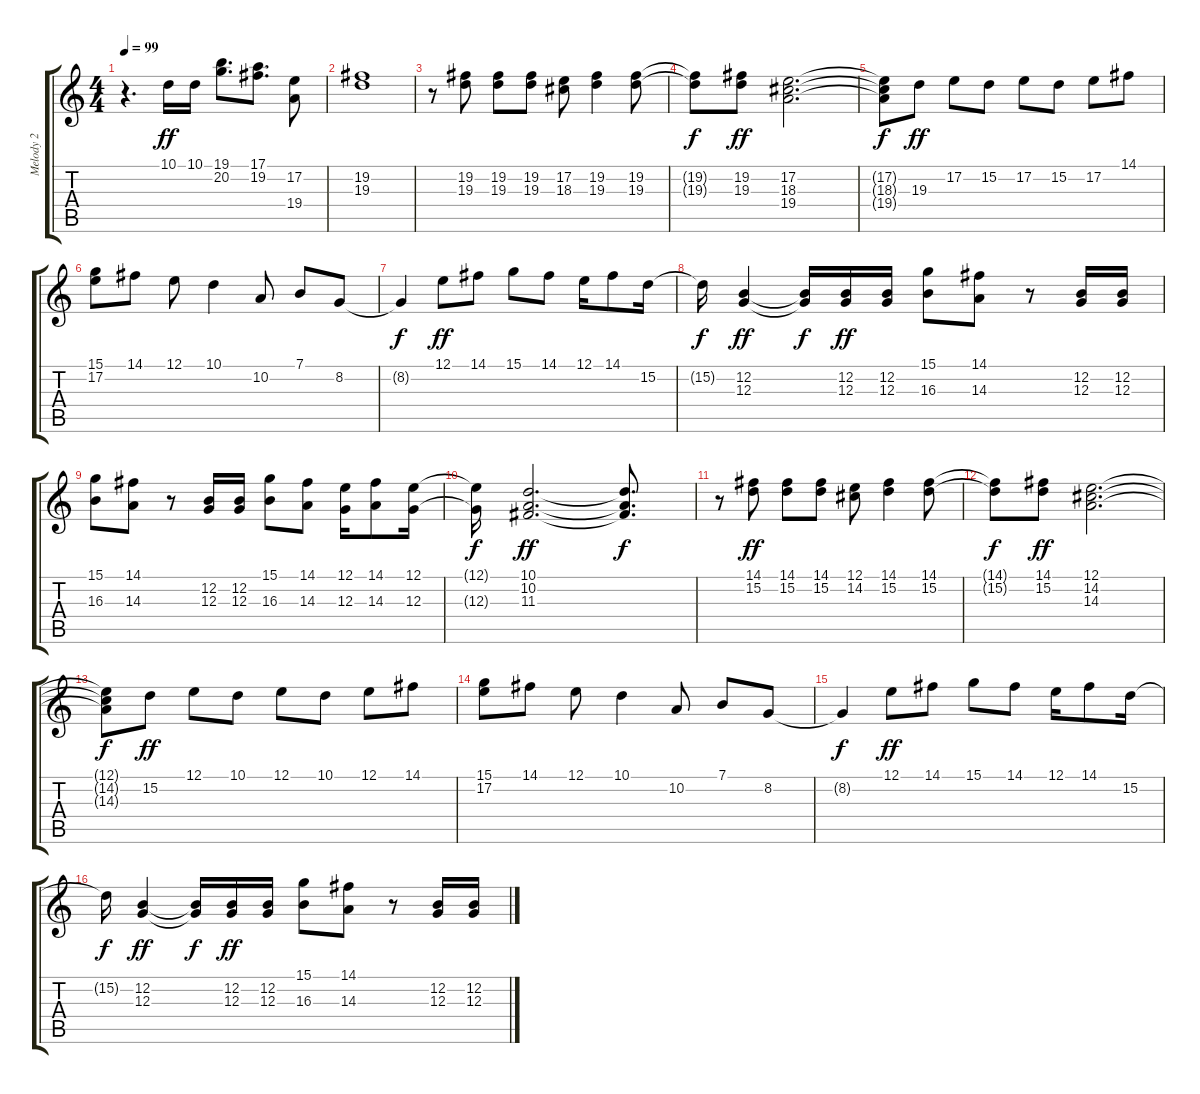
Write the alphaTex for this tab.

\track ("Melody 2" "Melody 2") {instrument lead4chiff}
\staff {score tabs}
\tuning (E4 B3 G3 D3 A2 E2) {hide}
\ts (4 4)
\tempo 99
\clef g2
\ks c
r.4{d dy f} 10.1.16{dy ff} 10.1.16 (19.1 20.2).8{d} (17.1 19.2).8{d} (17.2 19.4).8 |
(19.2 19.3).1 |
r.8 (19.2 19.3).8 (19.2 19.3).8 (19.2 19.3).8 (17.2 18.3).8 (19.2 19.3).4 (19.2 19.3).8 |
(19.2{t} 19.3{t}).8{dy f} (19.2 19.3).8{dy ff} (17.2 18.3 19.4).2{d} |
(17.2{t} 18.3{t} 19.4{t}).8{dy f} 19.3.8{dy ff} 17.2.8 15.2.8 17.2.8 15.2.8 17.2.8 14.1.8 |
(15.1 17.2).8 14.1.8 12.1.8 10.1.4 10.2.8 7.1.8 8.2.8 |
8.2{t}.4{dy f} 12.1.8{dy ff} 14.1.8 15.1.8 14.1.8 12.1.16 14.1.8 15.2.16 |
15.2{t}.16{dy f} (12.2 12.3).4{dy ff} (12.2{t} 12.3{t}).16{dy f} (12.2 12.3).16{dy ff} (12.2 12.3).16 (15.1 16.3).8 (14.1 14.3).8 r.8 (12.2 12.3).16 (12.2 12.3).16 |
(15.1 16.3).8 (14.1 14.3).8 r.8 (12.2 12.3).16 (12.2 12.3).16 (15.1 16.3).8 (14.1 14.3).8 (12.1 12.3).16 (14.1 14.3).8 (12.1 12.3).16 |
(12.1{t} 12.3{t}).16{dy f} (10.1 10.2 11.3).2{d dy ff} (10.1{t} 10.2{t} 11.3{t}).8{d dy f} |
r.8 (14.1 15.2).8{dy ff} (14.1 15.2).8 (14.1 15.2).8 (12.1 14.2).8 (14.1 15.2).4 (14.1 15.2).8 |
(14.1{t} 15.2{t}).8{dy f} (14.1 15.2).8{dy ff} (12.1 14.2 14.3).2{d} |
(12.1{t} 14.2{t} 14.3{t}).8{dy f} 15.2.8{dy ff} 12.1.8 10.1.8 12.1.8 10.1.8 12.1.8 14.1.8 |
(15.1 17.2).8 14.1.8 12.1.8 10.1.4 10.2.8 7.1.8 8.2.8 |
8.2{t}.4{dy f} 12.1.8{dy ff} 14.1.8 15.1.8 14.1.8 12.1.16 14.1.8 15.2.16 |
15.2{t}.16{dy f} (12.2 12.3).4{dy ff} (12.2{t} 12.3{t}).16{dy f} (12.2 12.3).16{dy ff} (12.2 12.3).16 (15.1 16.3).8 (14.1 14.3).8 r.8 (12.2 12.3).16 (12.2 12.3).16
